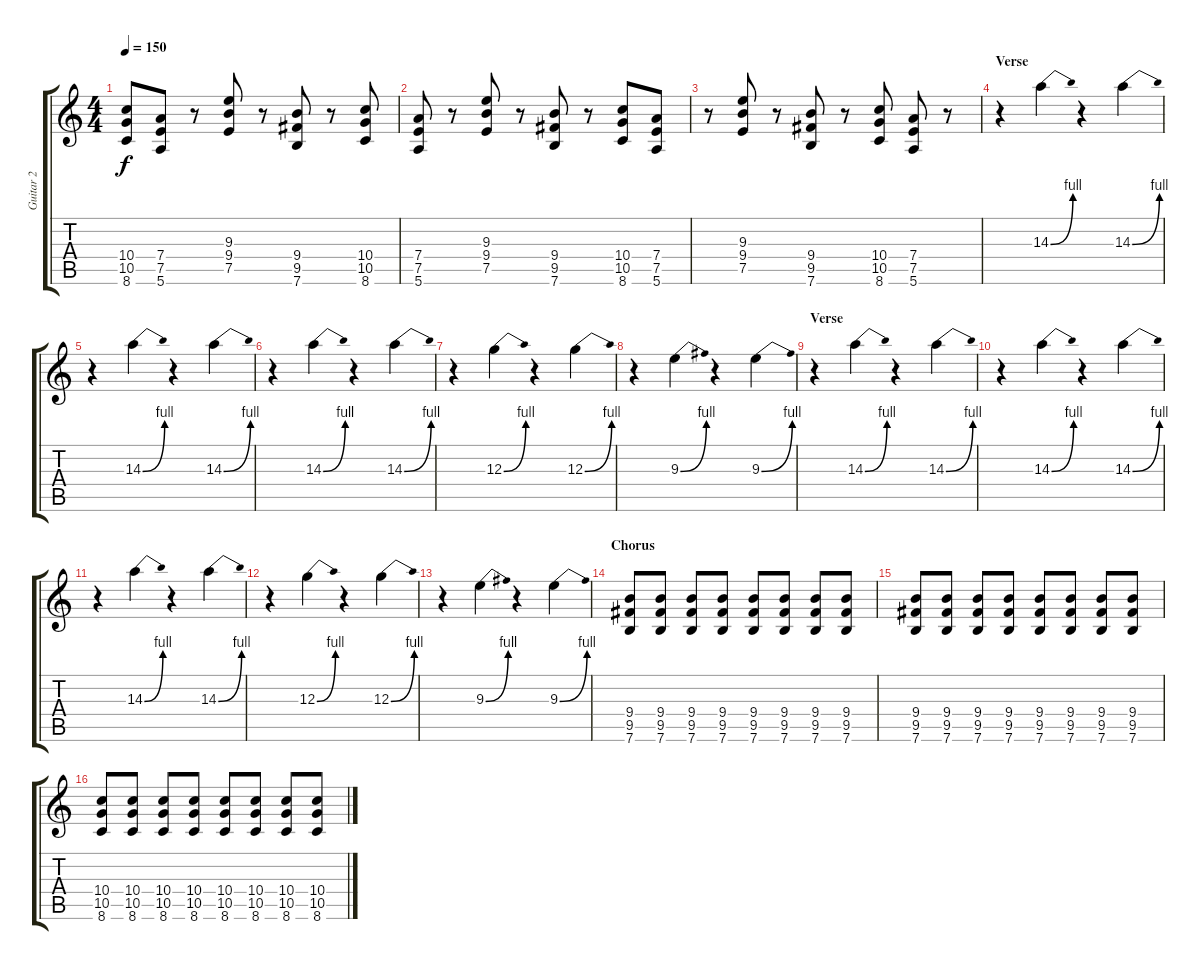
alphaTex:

\track ("Guitar 2" "Guitar 2") {instrument overdrivenguitar}
\staff {score tabs}
\tuning (E4 B3 G3 D3 A2 E2) {hide}
\ts (4 4)
\tempo 150
\clef g2
\ks c
(10.4 10.5 8.6).8{dy f} (7.4 7.5 5.6).8 r.8 (9.3 9.4 7.5).8 r.8 (9.4 9.5 7.6).8 r.8 (10.4 10.5 8.6).8 |
(7.4 7.5 5.6).8 r.8 (9.3 9.4 7.5).8 r.8 (9.4 9.5 7.6).8 r.8 (10.4 10.5 8.6).8 (7.4 7.5 5.6).8 |
r.8 (9.3 9.4 7.5).8 r.8 (9.4 9.5 7.6).8 r.8 (10.4 10.5 8.6).8 (7.4 7.5 5.6).8 r.8 |
\section ("" "Verse ")
r.4 14.3{be (bend 0 0 60 4)}.4 r.4 14.3{be (bend 0 0 60 4)}.4 |
r.4 14.3{be (bend 0 0 60 4)}.4 r.4 14.3{be (bend 0 0 60 4)}.4 |
r.4 14.3{be (bend 0 0 60 4)}.4 r.4 14.3{be (bend 0 0 60 4)}.4 |
r.4 12.3{be (bend 0 0 60 4)}.4 r.4 12.3{be (bend 0 0 60 4)}.4 |
r.4 9.3{be (bend 0 0 60 4)}.4 r.4 9.3{be (bend 0 0 60 4)}.4 |
\section ("" "Verse")
r.4 14.3{be (bend 0 0 60 4)}.4 r.4 14.3{be (bend 0 0 60 4)}.4 |
r.4 14.3{be (bend 0 0 60 4)}.4 r.4 14.3{be (bend 0 0 60 4)}.4 |
r.4 14.3{be (bend 0 0 60 4)}.4 r.4 14.3{be (bend 0 0 60 4)}.4 |
r.4 12.3{be (bend 0 0 60 4)}.4 r.4 12.3{be (bend 0 0 60 4)}.4 |
r.4 9.3{be (bend 0 0 60 4)}.4 r.4 9.3{be (bend 0 0 60 4)}.4 |
\section ("" "Chorus")
(9.4 9.5 7.6).8{instrument electricguitarclean} (9.4 9.5 7.6).8 (9.4 9.5 7.6).8 (9.4 9.5 7.6).8 (9.4 9.5 7.6).8 (9.4 9.5 7.6).8 (9.4 9.5 7.6).8 (9.4 9.5 7.6).8 |
(9.4 9.5 7.6).8 (9.4 9.5 7.6).8 (9.4 9.5 7.6).8 (9.4 9.5 7.6).8 (9.4 9.5 7.6).8 (9.4 9.5 7.6).8 (9.4 9.5 7.6).8 (9.4 9.5 7.6).8 |
(10.4 10.5 8.6).8 (10.4 10.5 8.6).8 (10.4 10.5 8.6).8 (10.4 10.5 8.6).8 (10.4 10.5 8.6).8 (10.4 10.5 8.6).8 (10.4 10.5 8.6).8 (10.4 10.5 8.6).8
